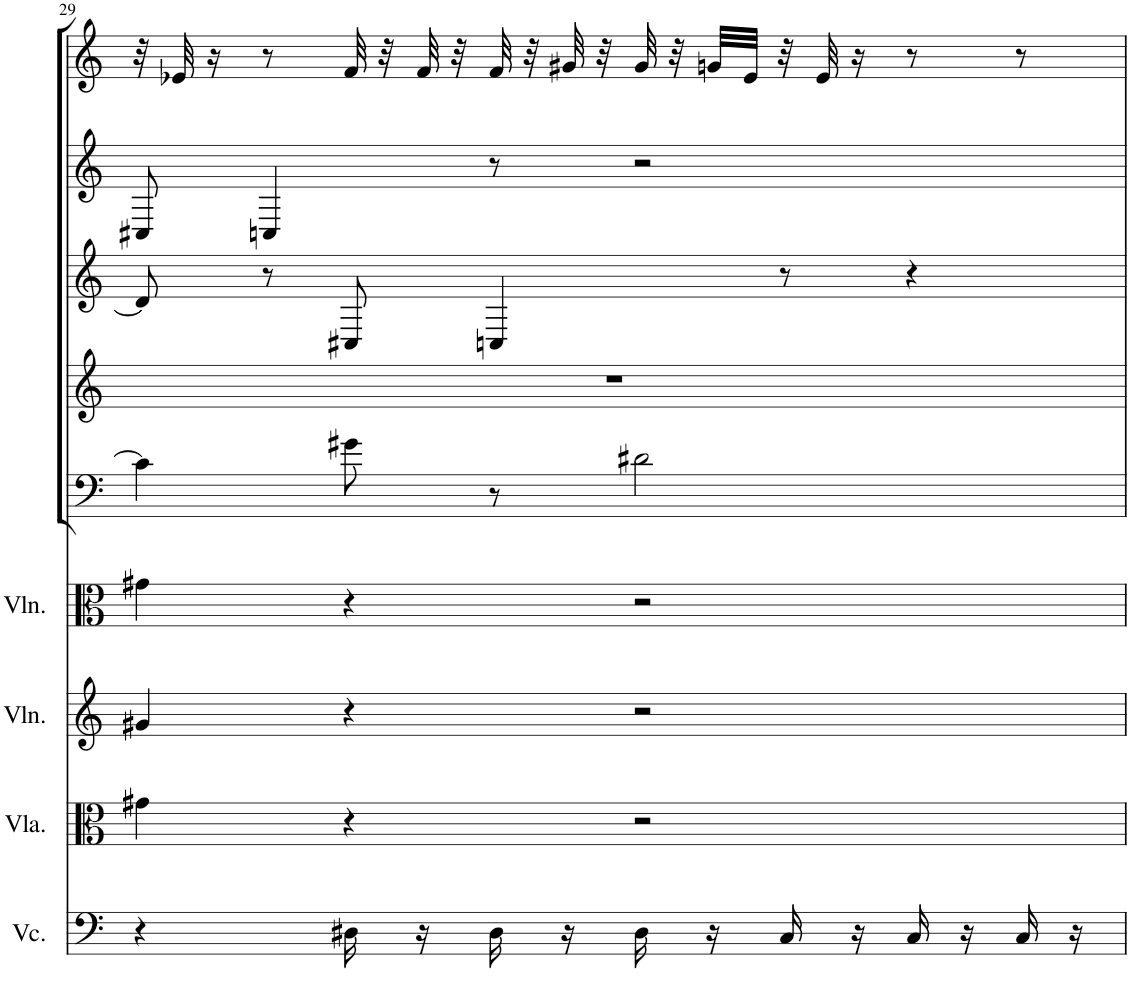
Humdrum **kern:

**kern	**kern	**kern	**kern	**kern	**kern	**kern	**kern	**kern
*part9	*part8	*part7	*part6	*part5	*part4	*part3	*part2	*part1
*staff9	*staff8	*staff7	*staff6	*staff5	*staff4	*staff3	*staff2	*staff1
*I"Violoncello	*I"Viola	*I"Violin	*I"Violin	*I"Bassoon	*I"Horn in F	*I"Bb Clarinet	*I"Oboe	*I"Flute
*I'Vc.	*I'Vla.	*I'Vln.	*I'Vln.	*I'Bsn	*I'Hn	*I'Cl	*I'Ob	*I'Fl
!!LO:PB:g=z
*clefF4	*clefC3	*clefG2	*clefC3	*clefF4	*clefG2	*clefG2	*clefG2	*clefG2
*	*	*	*	*	*ITrd4c7	*ITrd1c2	*	*
*k[]	*k[]	*k[]	*k[]	*k[]	*k[]	*k[]	*k[]	*k[]
*M4/4	*M4/4	*M4/4	*M4/4	*M4/4	*M4/4	*M4/4	*M4/4	*M4/4
=29	=29	=29	=29	=29	=29	=29	=29	=29
4r	4g#X\	4g#X/	4g#X\	4c#\]	1r	8d#/]	8C#X/	32r
.	.	.	.	.	.	.	.	32e-X/
.	.	.	.	.	.	.	.	16r
.	.	.	.	.	.	8r	4Cn/	8r
16D#X\	4r	4r	4r	8g#X\	.	8C#X/	.	32f/
.	.	.	.	.	.	.	.	32r
16r	.	.	.	.	.	.	.	32f/
.	.	.	.	.	.	.	.	32r
16D#\	.	.	.	8r	.	4Cn/	8r	32f/
.	.	.	.	.	.	.	.	32r
16r	.	.	.	.	.	.	.	32g#X/
.	.	.	.	.	.	.	.	32r
16D#\	2r	2r	2r	2d#X\	.	.	2r	32g#/
.	.	.	.	.	.	.	.	32r
16r	.	.	.	.	.	.	.	32gn/LLL
.	.	.	.	.	.	.	.	32e-/JJJ
16C/	.	.	.	.	.	8r	.	32r
.	.	.	.	.	.	.	.	32e-/
16r	.	.	.	.	.	.	.	16r
16C/	.	.	.	.	.	4r	.	8r
16r	.	.	.	.	.	.	.	.
16C/	.	.	.	.	.	.	.	8r
16r	.	.	.	.	.	.	.	.
=	=	=	=	=	=	=	=	=
*-	*-	*-	*-	*-	*-	*-	*-	*-
